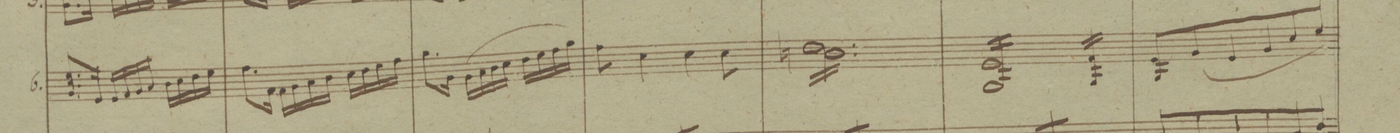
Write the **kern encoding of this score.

**kern	**dynam	**dynam
*I"6.	*	*
*clefG2	*	*
*k[b-]	*	*
*M3/4	*	*
8.g/L 8.cc 8.ee	.	.
16e/Jk(16eJJ	.	.
16e/LL	.	.
16f/	.	.
16g/	.	.
16a/JJ	.	.
16b-\LL	.	.
16cc\	.	.
16dd\	.	.
16ee\JJ	.	.
=98	=98	=98
8.ff\L	.	.
16f\Jk	.	.
16f\LL	.	.
16g\	.	.
16a\	.	.
16b-\JJ	.	.
16cc\LL	.	.
16dd\	.	.
16ee\	.	.
16ff\JJ	.	.
=99	=99	=99
8.gg\L	.	.
16g\Jk	.	.
(16g\LL	.	.
16a\	.	.
16b-\	.	.
16cc\JJ	.	.
16dd\LL	.	.
16ee\	.	.
16ff\	.	.
16gg\JJ)	.	.
=100	=100	=100
8ff\	.	.
4cc\	.	.
4cc\	.	.
8cc\	.	.
=101	=101	=101
*tremolo	*	*
16bn\LL 16dd	.	.
16b\ 16dd	.	.
16b\ 16dd	.	.
16b\ 16dd	.	.
16b\ 16dd	.	.
16b\ 16dd	.	.
16b\ 16dd	.	.
16b\ 16dd	.	.
16b\ 16dd	.	.
16b\ 16dd	.	.
16b\ 16dd	.	.
16b\JJ 16dd	.	.
=102	=102	=102
16G/LL 16e	.	.
16G/ 16e	.	.
16G/ 16e	.	.
16G/ 16e	.	.
16G/ 16e	.	.
16G/ 16e	.	.
16G/ 16e	.	.
16G/JJ 16e	.	.
16G/LL 16f	.	.
16G/ 16f	.	.
16G/ 16f	.	.
16G/JJ 16f	.	.
=103	=103	=103
*Xtremolo	*	*
8G/L 8e	.	.
(8g/	.	.
8e/	.	.
8g/	.	.
8cc/	.	.
8ee/J)	.	.
=104	=104	=104
*-	*-	*-
